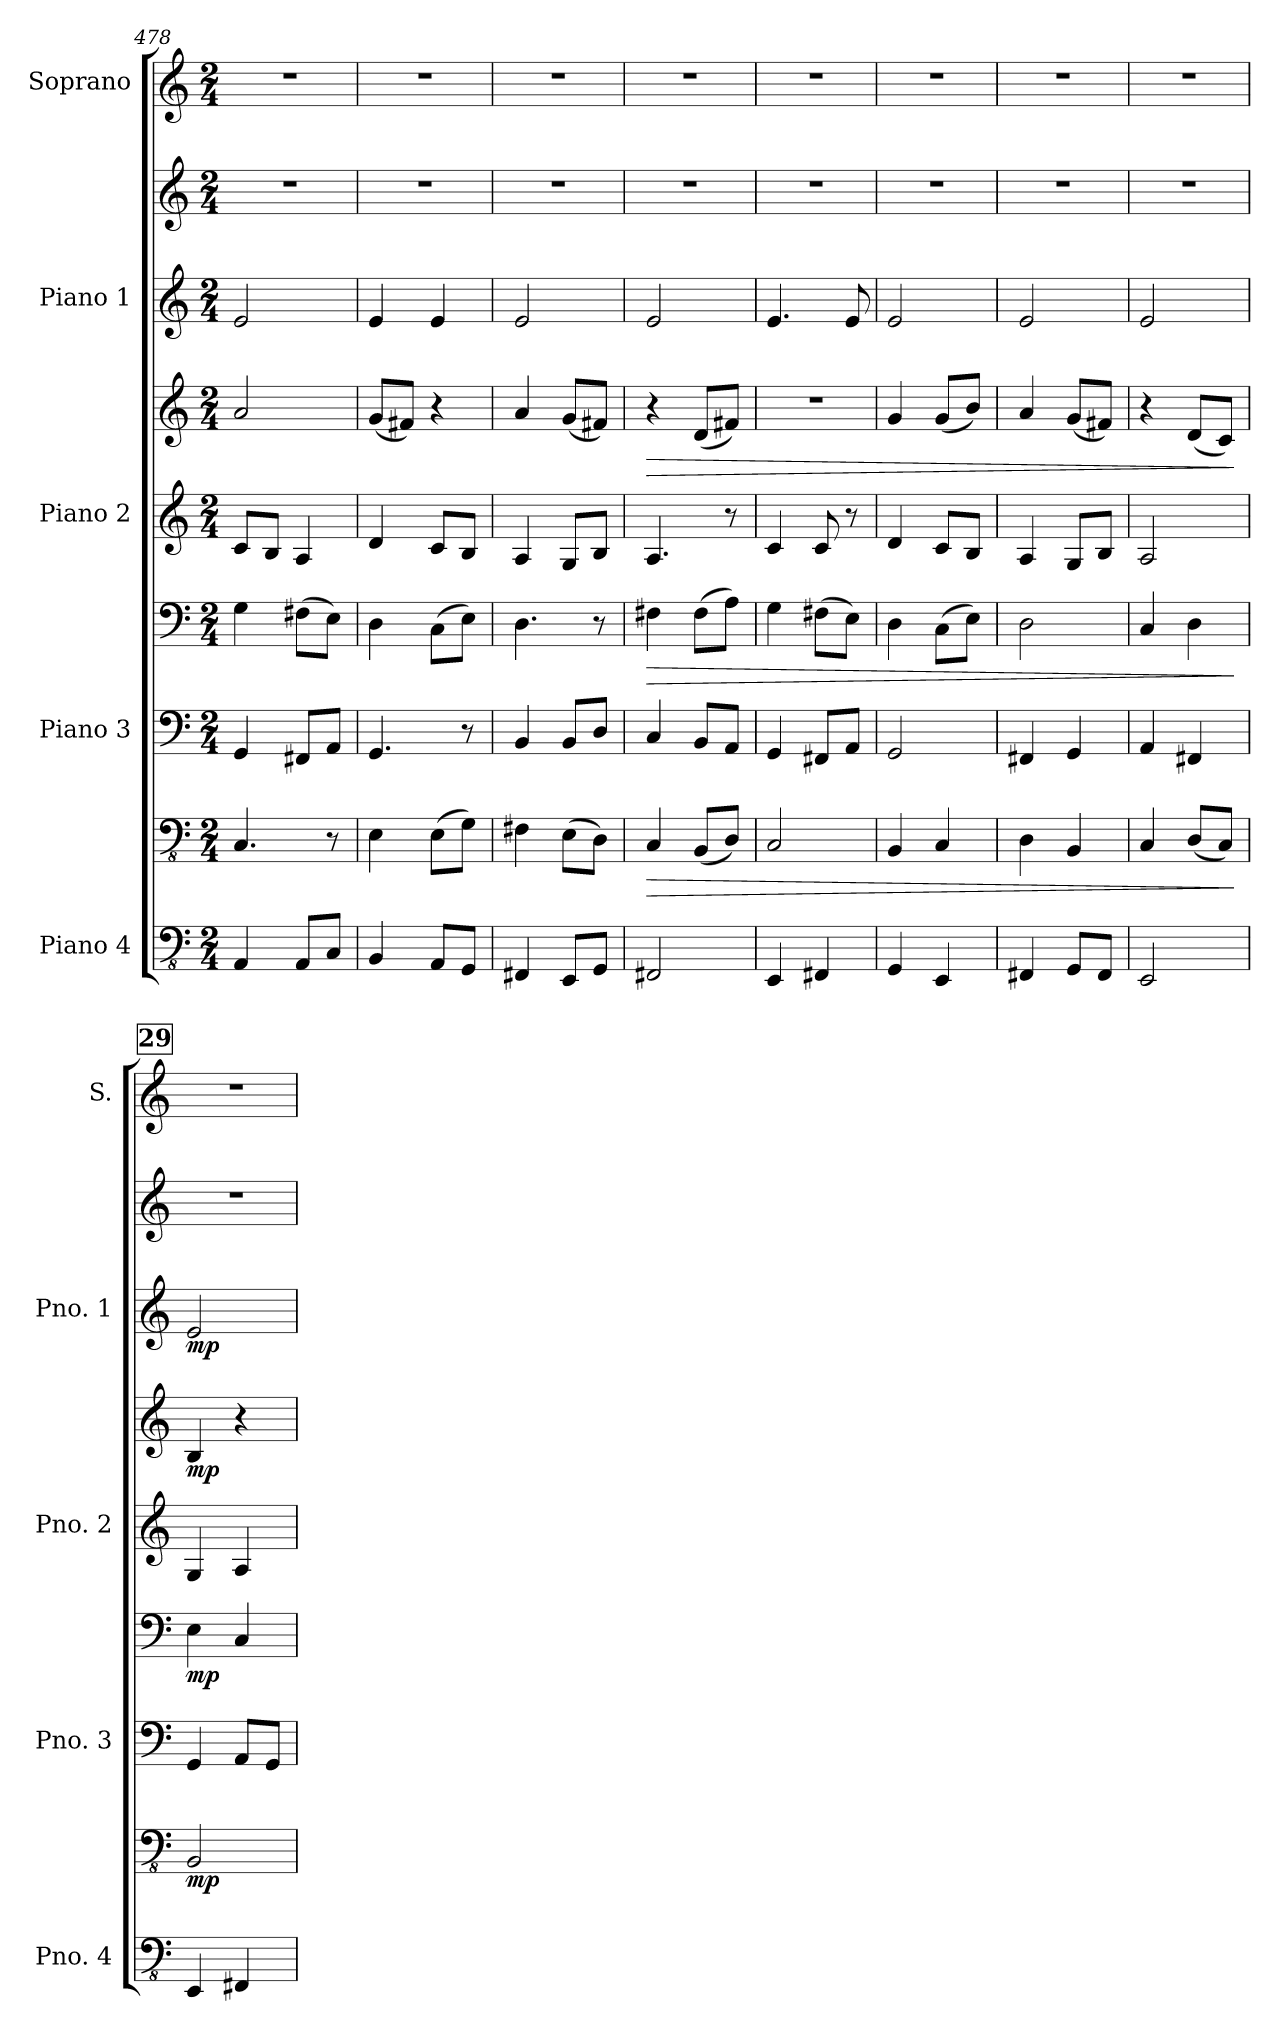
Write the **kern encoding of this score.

**kern	**kern	**dynam	**kern	**kern	**dynam	**kern	**kern	**dynam	**kern	**kern	**dynam	**kern
*part5	*part5	*part5	*part4	*part4	*part4	*part3	*part3	*part3	*part2	*part2	*part2	*part1
*staff9	*staff8	*staff8/9	*staff7	*staff6	*staff6/7	*staff5	*staff4	*staff4/5	*staff3	*staff2	*staff2/3	*staff1
*I"Piano 4	*	*	*I"Piano 3	*	*	*I"Piano 2	*	*	*I"Piano 1	*	*	*I"Soprano
*I'Pno. 4	*	*	*I'Pno. 3	*	*	*I'Pno. 2	*	*	*I'Pno. 1	*	*	*I'S.
*clefFv4	*clefFv4	*	*clefF4	*clefF4	*	*clefG2	*clefG2	*	*clefG2	*clefG2	*	*clefG2
*k[]	*k[]	*	*k[]	*k[]	*	*k[]	*k[]	*	*k[]	*k[]	*	*k[]
*M2/4	*M2/4	*	*M2/4	*M2/4	*	*M2/4	*M2/4	*	*M2/4	*M2/4	*	*M2/4
=478	=478	=478	=478	=478	=478	=478	=478	=478	=478	=478	=478	=478
4AAA/	4.CC/	.	4GG/	4G\	.	8c/L	2a/	.	2e/	2r	.	2r
.	.	.	.	.	.	8B/J	.	.	.	.	.	.
8AAA/L	.	.	8FF#X/L	(>8F#X\L	.	4A/	.	.	.	.	.	.
8CC/J	8r	.	8AA/J	8E\J)	.	.	.	.	.	.	.	.
=479	=479	=479	=479	=479	=479	=479	=479	=479	=479	=479	=479	=479
4BBB/	4EE\	.	4.GG/	4D\	.	4d/	(<8g/L	.	4e/	2r	.	2r
.	.	.	.	.	.	.	8f#X/J)	.	.	.	.	.
8AAA/L	(>8EE\L	.	.	(>8C\L	.	8c/L	4r	.	4e/	.	.	.
8GGG/J	8GG\J)	.	8r	8E\J)	.	8B/J	.	.	.	.	.	.
=480	=480	=480	=480	=480	=480	=480	=480	=480	=480	=480	=480	=480
4FFF#X/	4FF#X\	.	4BB/	4.D\	.	4A/	4a/	.	2e/	2r	.	2r
8EEE/L	(>8EE\L	.	8BB/L	.	.	8G/L	(<8g/L	.	.	.	.	.
8GGG/J	8DD\J)	.	8D/J	8r	.	8B/J	8f#X/J)	.	.	.	.	.
=481	=481	=481	=481	=481	=481	=481	=481	=481	=481	=481	=481	=481
!	!	!LO:HP:b	!	!	!LO:HP:b	!	!	!LO:HP:b	!	!	!	!
2FFF#X/	4CC/	>	4C/	4F#X\	>	4.A/	4r	>	2e/	2r	.	2r
.	(<8BBB/L	.	8BB/L	(>8F#\L	.	.	(<8d/L	.	.	.	.	.
.	8DD/J)	.	8AA/J	8A\J)	.	8r	8f#X/J)	.	.	.	.	.
=482	=482	=482	=482	=482	=482	=482	=482	=482	=482	=482	=482	=482
4EEE/	2CC/	.	4GG/	4G\	.	4c/	2r	.	4.e/	2r	.	2r
4FFF#X/	.	.	8FF#X/L	(>8F#X\L	.	8c/	.	.	.	.	.	.
.	.	.	8AA/J	8E\J)	.	8r	.	.	8e/	.	.	.
=483	=483	=483	=483	=483	=483	=483	=483	=483	=483	=483	=483	=483
4GGG/	4BBB/	.	2GG/	4D\	.	4d/	4g/	.	2e/	2r	.	2r
4EEE/	4CC/	.	.	(>8C\L	.	8c/L	(<8g/L	.	.	.	.	.
.	.	.	.	8E\J)	.	8B/J	8b/J)	.	.	.	.	.
=484	=484	=484	=484	=484	=484	=484	=484	=484	=484	=484	=484	=484
4FFF#X/	4DD\	.	4FF#X/	2D\	.	4A/	4a/	.	2e/	2r	.	2r
8GGG/L	4BBB/	.	4GG/	.	.	8G/L	(<8g/L	.	.	.	.	.
8FFF#/J	.	.	.	.	.	8B/J	8f#X/J)	.	.	.	.	.
=485	=485	=485	=485	=485	=485	=485	=485	=485	=485	=485	=485	=485
2EEE/	4CC/	.	4AA/	4C/	.	2A/	4r	.	2e/	2r	.	2r
.	(<8DD/L	.	4FF#X/	4D\	.	.	(<8d/L	.	.	.	.	.
.	8CC/J)	.	.	.	.	.	8c/J)	.	.	.	.	.
.	.	]	.	.	]	.	.	]	.	.	.	.
!!LO:REH:place=s1:a:B:fs=14:t=29
=486	=486	=486	=486	=486	=486	=486	=486	=486	=486	=486	=486	=486
!	!	!LO:DY:b	!	!	!LO:DY:b	!	!	!LO:DY:b	!	!	!LO:DY:b=2	!
4EEE/	2BBB/	mp	4GG/	4E\	mp	4G/	4B/	mp	2e/	2r	mp	2r
4FFF#X/	.	.	8AA/L	4C/	.	4A/	4r	.	.	.	.	.
.	.	.	8GG/J	.	.	.	.	.	.	.	.	.
=	=	=	=	=	=	=	=	=	=	=	=	=
*-	*-	*-	*-	*-	*-	*-	*-	*-	*-	*-	*-	*-
